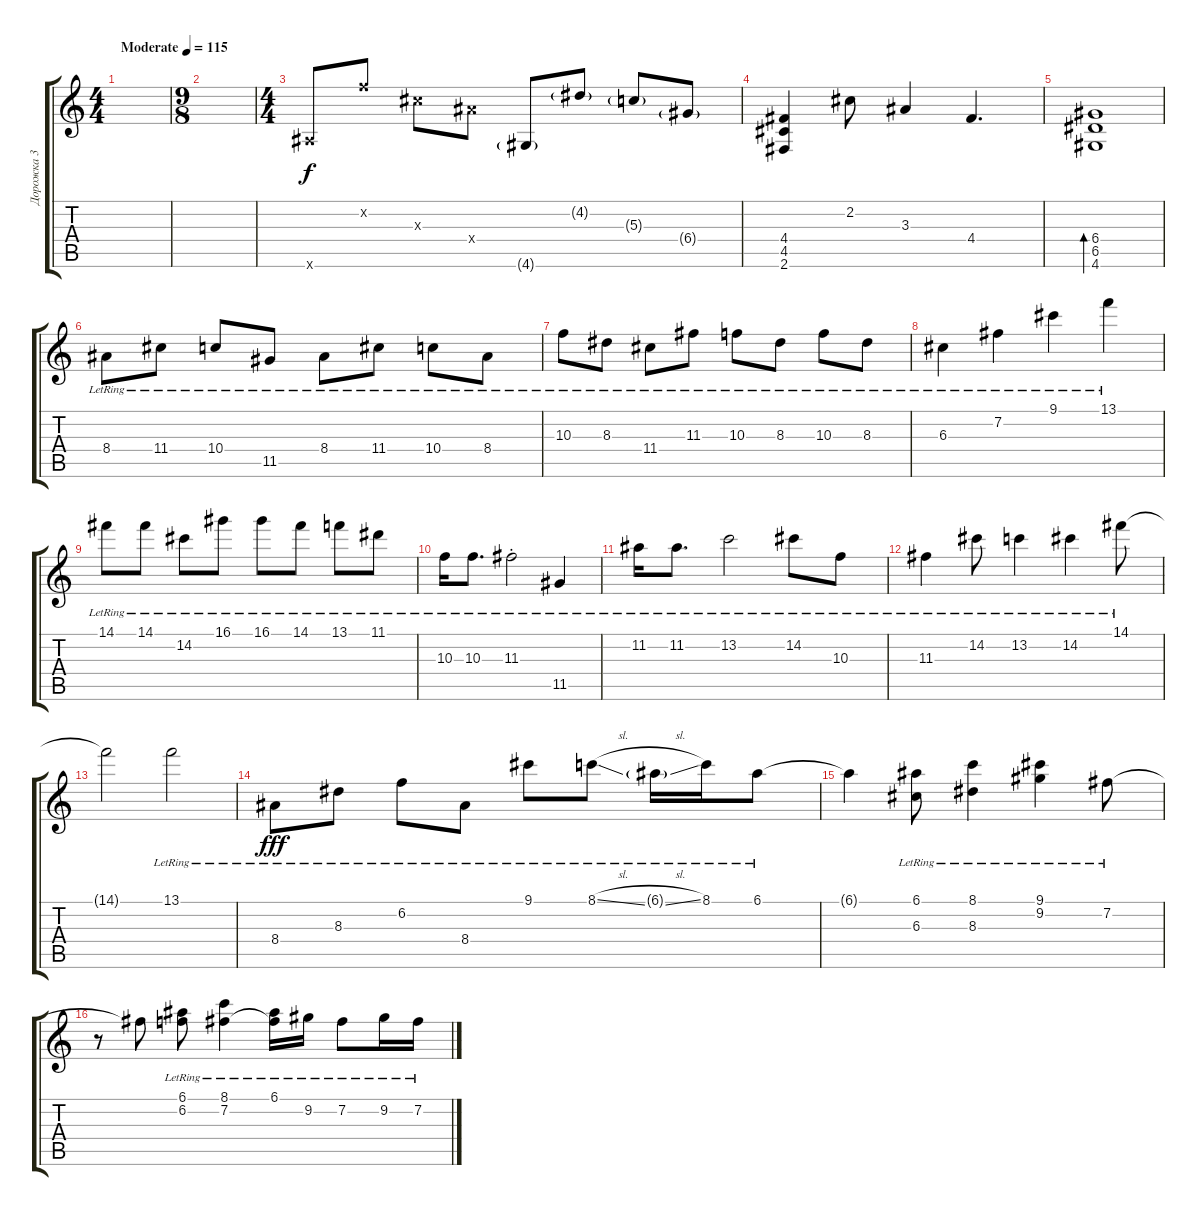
\track ("Дорожка 3" "Дорожка 3") {instrument distortionguitar}
\staff {score tabs}
\tuning (E4 B3 G3 D3 A2 E2) {hide}
\ts (4 4)
\tempo (115 "Moderate")
\clef g2
\ks c
|
\ts (9 8)
|
\ts (4 4)
6.6{x}.8 6.2{x}.8 6.3{x}.8 8.4{x}.8 4.6{g}.8 4.2{g}.8 5.3{g}.8 6.4{g}.8 |
(4.4 4.5 2.6).4{dy f} 2.2.8 3.3.4 4.4.4{d} |
(6.4 6.5 4.6).1{bd 60} |
8.4{lr}.8 11.4{lr}.8 10.4{lr}.8 11.5{lr}.8 8.4{lr}.8 11.4{lr}.8 10.4{lr}.8 8.4{lr}.8 |
10.3{lr}.8 8.3{lr}.8 11.4{lr}.8 11.3{lr}.8 10.3{lr}.8 8.3{lr}.8 10.3{lr}.8 8.3{lr}.8 |
6.3{lr}.4 7.2{lr}.4 9.1{lr}.4 13.1{lr}.4 |
14.1{lr}.8 14.1{lr}.8 14.2{lr}.8 16.1{lr}.8 16.1{lr}.8 14.1{lr}.8 13.1{lr}.8 11.1{lr}.8 |
10.3{lr}.16 10.3{lr}.8{d} 11.3{st lr}.2 11.5{lr}.4 |
11.2{lr}.16 11.2{lr}.8{d} 13.2{lr}.2 14.2{lr}.8 10.3{lr}.8 |
11.3{lr}.4 14.2{lr}.8 13.2{lr}.4 14.2{lr}.4 14.1{lr}.8 |
14.1{t}.2 13.1{lr}.2 |
8.4{lr}.8{dy fff} 8.3{lr}.8 6.2{lr}.8 8.4{lr}.8 9.1{lr}.8 8.1{sl lr}.8 6.1{sl g lr}.16 8.1{lr}.16 6.1{lr}.8 |
6.1{t}.4 (6.1{lr} 6.3{lr}).8 (8.1{lr} 8.3{lr}).4 (9.1{lr} 9.2{lr}).4 7.2{lr}.8 |
r.8 7.2{t}.8 (6.1{lr} 6.2{lr}).8 (8.1{lr} 7.2{lr}).4 (6.1{lr} 7.2{t}).16 9.2{lr}.16 7.2{lr}.8 9.2{lr}.16 7.2{lr}.16
